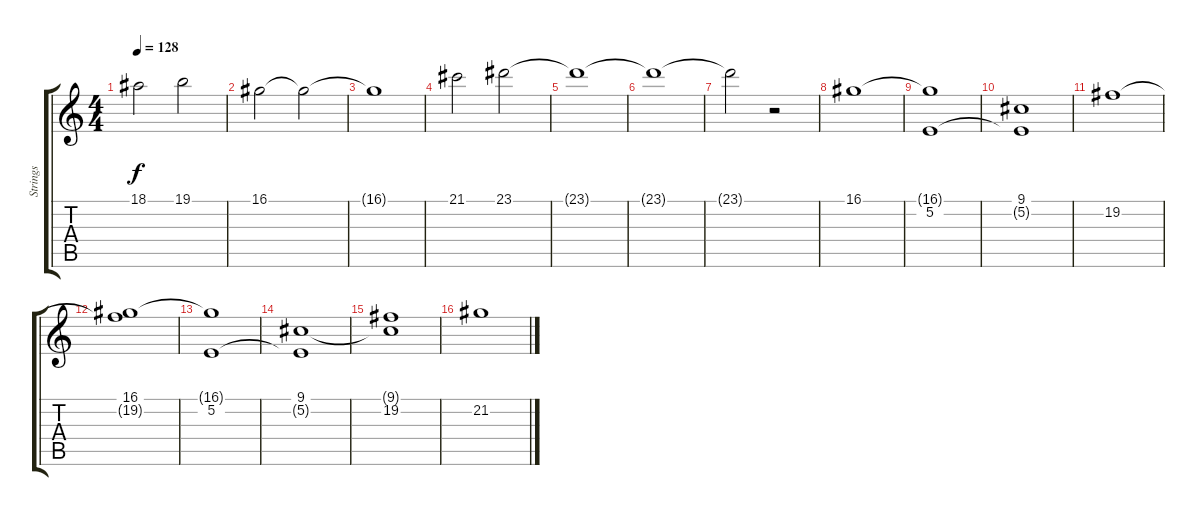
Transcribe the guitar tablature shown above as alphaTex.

\track ("Strings" "Strings") {instrument stringensemble1}
\staff {score tabs}
\tuning (E4 B3 G3 D3 A2 E2) {hide}
\ts (4 4)
\tempo 128
\clef g2
\ks c
18.1{t}.2{dy f} 19.1.2 |
16.1.2 16.1{t}.2 |
16.1{t}.1 |
21.1.2 23.1.2 |
23.1{t}.1 |
23.1{t}.1 |
23.1{t}.2 r.2 |
16.1.1{volume 13} |
(16.1{t} 5.2).1 |
(9.1 5.2{t}).1 |
19.2.1 |
(16.1 19.2{t}).1 |
(16.1{t} 5.2).1 |
(9.1 5.2{t}).1 |
(9.1{t} 19.2).1 |
21.2.1
